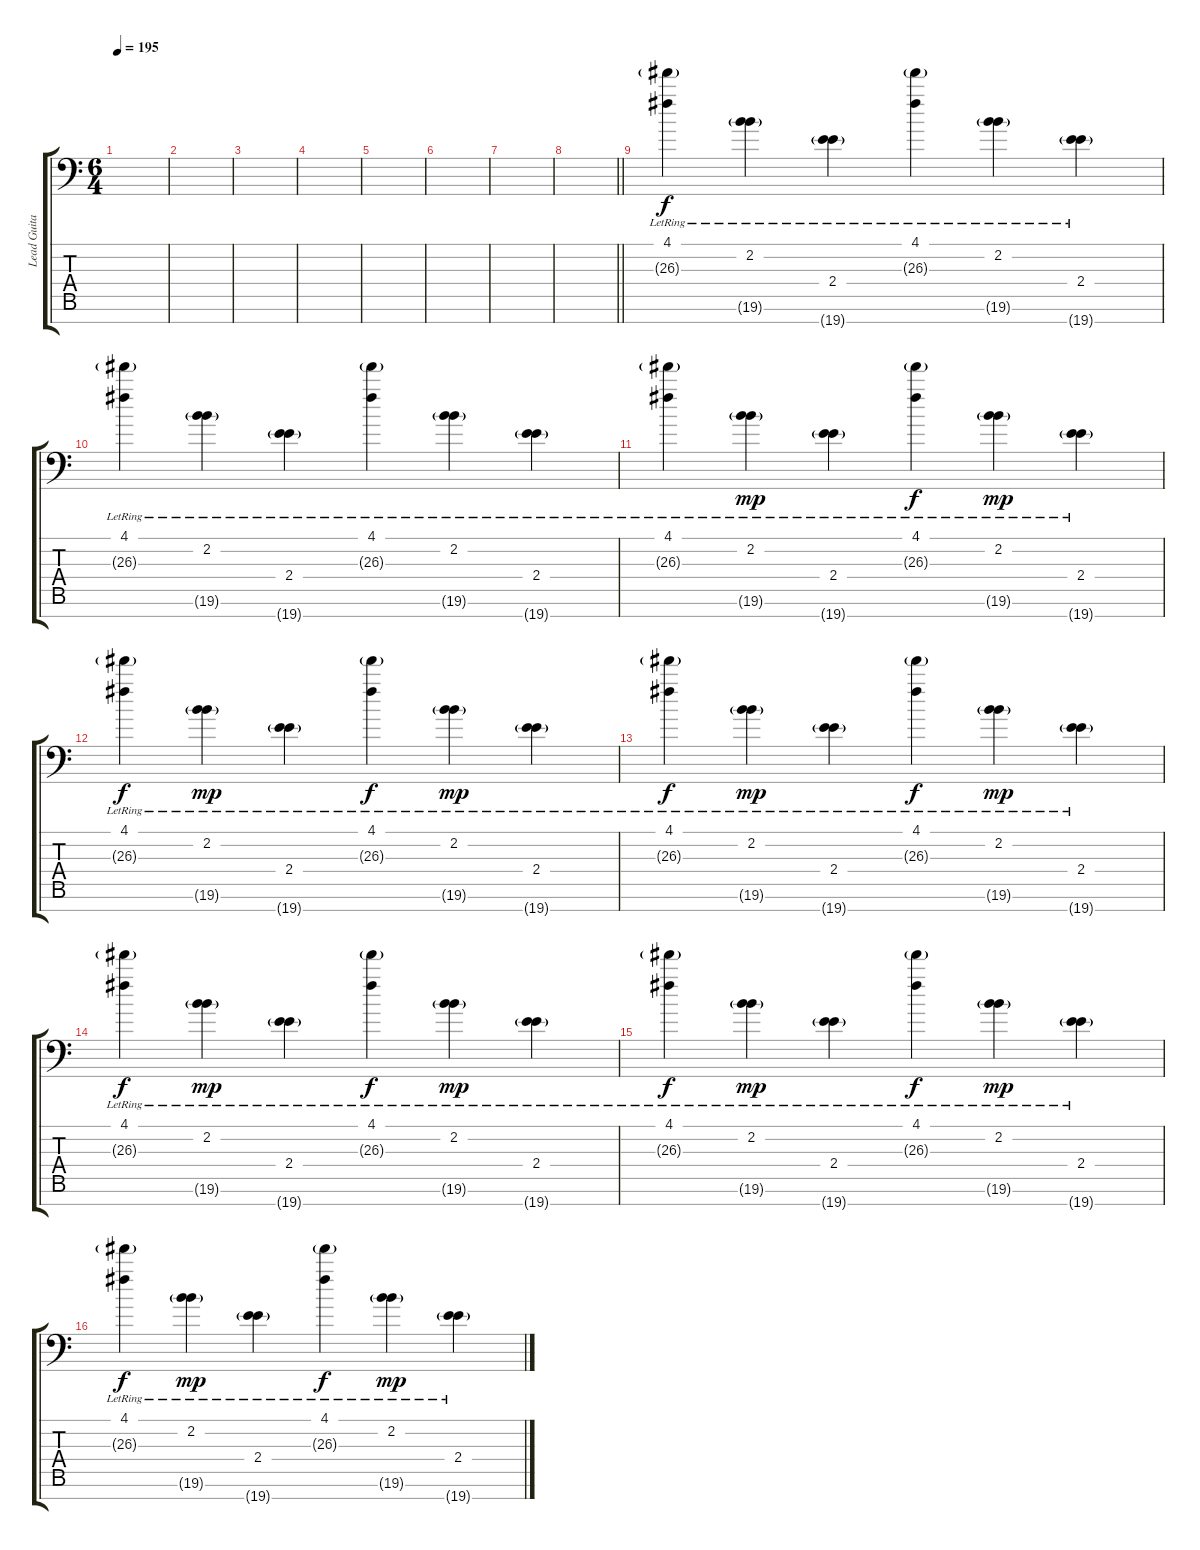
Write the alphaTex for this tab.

\track ("Lead Guitar #3 / Delay" "Lead Guita") {instrument electricguitarjazz}
\staff {score tabs}
\tuning (D4 A3 E3 D3 A2 E2 A1) {hide}
\ts (6 4)
\tempo 195
\clef f4
\ks c
|
|
|
|
|
|
|
\barLineRight lightlight
|
\section ("" "")
(4.1 26.3{g lr}).4{volume 13} (2.2 19.6{g lr}).4 (2.4{lr} 19.7{g}).4 (4.1{lr} 26.3{g}).4 (2.2 19.6{g lr}).4 (2.4 19.7{g lr}).4 |
(4.1{lr} 26.3{g}).4 (2.2 19.6{g lr}).4 (2.4 19.7{g lr}).4 (4.1{lr} 26.3{g}).4 (2.2 19.6{g lr}).4 (2.4 19.7{g lr}).4 |
(4.1{lr} 26.3{g}).4{dy f} (2.2 19.6{g lr}).4{dy mp} (2.4 19.7{g lr}).4 (4.1{lr} 26.3{g}).4{dy f} (2.2 19.6{g lr}).4{dy mp} (2.4 19.7{g lr}).4 |
(4.1{lr} 26.3{g}).4{dy f} (2.2 19.6{g lr}).4{dy mp} (2.4 19.7{g lr}).4 (4.1{lr} 26.3{g}).4{dy f} (2.2 19.6{g lr}).4{dy mp} (2.4 19.7{g lr}).4 |
(4.1{lr} 26.3{g}).4{dy f} (2.2 19.6{g lr}).4{dy mp} (2.4 19.7{g lr}).4 (4.1{lr} 26.3{g}).4{dy f} (2.2 19.6{g lr}).4{dy mp} (2.4 19.7{g lr}).4 |
(4.1{lr} 26.3{g}).4{dy f} (2.2 19.6{g lr}).4{dy mp} (2.4 19.7{g lr}).4 (4.1{lr} 26.3{g}).4{dy f} (2.2 19.6{g lr}).4{dy mp} (2.4 19.7{g lr}).4 |
(4.1{lr} 26.3{g}).4{dy f} (2.2 19.6{g lr}).4{dy mp} (2.4 19.7{g lr}).4 (4.1{lr} 26.3{g}).4{dy f} (2.2 19.6{g lr}).4{dy mp} (2.4 19.7{g lr}).4 |
(4.1{lr} 26.3{g}).4{dy f} (2.2 19.6{g lr}).4{dy mp} (2.4 19.7{g lr}).4 (4.1{lr} 26.3{g}).4{dy f} (2.2 19.6{g lr}).4{dy mp} (2.4 19.7{g lr}).4
